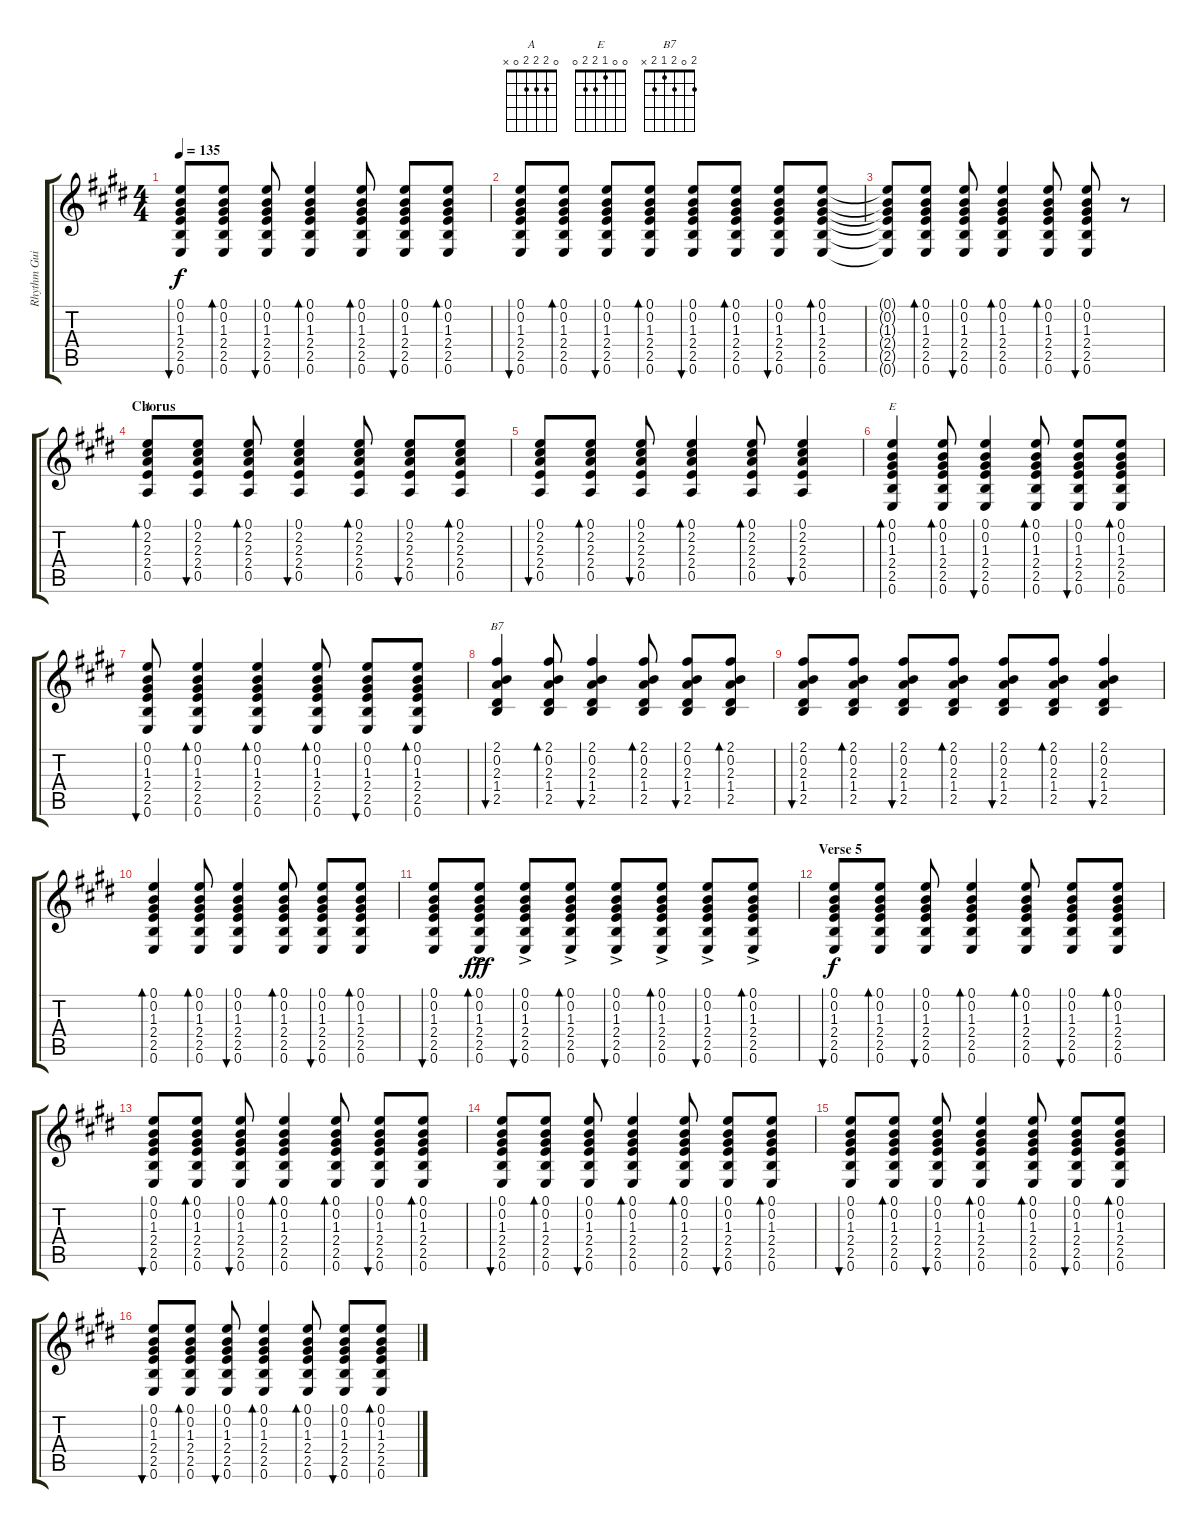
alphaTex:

\track ("Rhythm Guitar" "Rhythm Gui") {instrument acousticguitarsteel}
\staff {score tabs}
\tuning (E4 B3 G3 D3 A2 E2) {hide}
\chord ("A" 0 2 2 2 0 x)
\chord ("E" 0 0 1 2 2 0)
\chord ("B7" 2 0 2 1 2 x)
\ts (4 4)
\tempo 135
\clef g2
\ks e
(0.1 0.2 1.3 2.4 2.5 0.6).8{bu 30 dy f} (0.1 0.2 1.3 2.4 2.5 0.6).8{bd 30} (0.1 0.2 1.3 2.4 2.5 0.6).8{bu 30} (0.1 0.2 1.3 2.4 2.5 0.6).4{bd 30} (0.1 0.2 1.3 2.4 2.5 0.6).8{bd 30} (0.1 0.2 1.3 2.4 2.5 0.6).8{bu 30} (0.1 0.2 1.3 2.4 2.5 0.6).8{bd 30} |
(0.1 0.2 1.3 2.4 2.5 0.6).8{bu 30} (0.1 0.2 1.3 2.4 2.5 0.6).8{bd 30} (0.1 0.2 1.3 2.4 2.5 0.6).8{bu 30} (0.1 0.2 1.3 2.4 2.5 0.6).8{bd 30} (0.1 0.2 1.3 2.4 2.5 0.6).8{bu 30} (0.1 0.2 1.3 2.4 2.5 0.6).8{bd 30} (0.1 0.2 1.3 2.4 2.5 0.6).8{bu 30} (0.1 0.2 1.3 2.4 2.5 0.6).8{bd 30} |
(0.1{t} 0.2{t} 1.3{t} 2.4{t} 2.5{t} 0.6{t}).8 (0.1 0.2 1.3 2.4 2.5 0.6).8{bd 30} (0.1 0.2 1.3 2.4 2.5 0.6).8{bu 30} (0.1 0.2 1.3 2.4 2.5 0.6).4{bd 30} (0.1 0.2 1.3 2.4 2.5 0.6).8{bd 30} (0.1 0.2 1.3 2.4 2.5 0.6).8{bu 30} r.8 |
\section ("" "Chorus")
(0.1 2.2 2.3 2.4 0.5).8{bd 30 ch "A"} (0.1 2.2 2.3 2.4 0.5).8{bu 30} (0.1 2.2 2.3 2.4 0.5).8{bd 30} (0.1 2.2 2.3 2.4 0.5).4{bu 30} (0.1 2.2 2.3 2.4 0.5).8{bd 30} (0.1 2.2 2.3 2.4 0.5).8{bu 30} (0.1 2.2 2.3 2.4 0.5).8{bd 30} |
(0.1 2.2 2.3 2.4 0.5).8{bu 30} (0.1 2.2 2.3 2.4 0.5).8{bd 30} (0.1 2.2 2.3 2.4 0.5).8{bu 30} (0.1 2.2 2.3 2.4 0.5).4{bd 30} (0.1 2.2 2.3 2.4 0.5).8{bd 30} (0.1 2.2 2.3 2.4 0.5).4{bu 30} |
(0.1 0.2 1.3 2.4 2.5 0.6).4{bd 30 ch "E"} (0.1 0.2 1.3 2.4 2.5 0.6).8{bd 30} (0.1 0.2 1.3 2.4 2.5 0.6).4{bu 30} (0.1 0.2 1.3 2.4 2.5 0.6).8{bd 30} (0.1 0.2 1.3 2.4 2.5 0.6).8{bu 30} (0.1 0.2 1.3 2.4 2.5 0.6).8{bd 30} |
(0.1 0.2 1.3 2.4 2.5 0.6).8{bu 30} (0.1 0.2 1.3 2.4 2.5 0.6).4{bd 30} (0.1 0.2 1.3 2.4 2.5 0.6).4{bd 30} (0.1 0.2 1.3 2.4 2.5 0.6).8{bd 30} (0.1 0.2 1.3 2.4 2.5 0.6).8{bu 30} (0.1 0.2 1.3 2.4 2.5 0.6).8{bd 30} |
(2.1 0.2 2.3 1.4 2.5).4{bu 30 ch "B7"} (2.1 0.2 2.3 1.4 2.5).8{bd 30} (2.1 0.2 2.3 1.4 2.5).4{bu 30} (2.1 0.2 2.3 1.4 2.5).8{bd 30} (2.1 0.2 2.3 1.4 2.5).8{bu 30} (2.1 0.2 2.3 1.4 2.5).8{bd 30} |
(2.1 0.2 2.3 1.4 2.5).8{bu 30} (2.1 0.2 2.3 1.4 2.5).8{bd 30} (2.1 0.2 2.3 1.4 2.5).8{bu 30} (2.1 0.2 2.3 1.4 2.5).8{bd 30} (2.1 0.2 2.3 1.4 2.5).8{bu 30} (2.1 0.2 2.3 1.4 2.5).8{bd 30} (2.1 0.2 2.3 1.4 2.5).4{bu 30} |
(0.1 0.2 1.3 2.4 2.5 0.6).4{bd 30} (0.1 0.2 1.3 2.4 2.5 0.6).8{bd 30} (0.1 0.2 1.3 2.4 2.5 0.6).4{bu 30} (0.1 0.2 1.3 2.4 2.5 0.6).8{bd 30} (0.1 0.2 1.3 2.4 2.5 0.6).8{bu 30} (0.1 0.2 1.3 2.4 2.5 0.6).8{bd 30} |
(0.1 0.2 1.3 2.4 2.5 0.6).8{bu 30} (0.1{ac} 0.2{ac} 1.3{ac} 2.4{ac} 2.5{ac} 0.6{ac}).8{bd 30 dy fff} (0.1{ac} 0.2{ac} 1.3{ac} 2.4{ac} 2.5{ac} 0.6{ac}).8{bu 30} (0.1{ac} 0.2{ac} 1.3{ac} 2.4{ac} 2.5{ac} 0.6{ac}).8{bd 30} (0.1{ac} 0.2{ac} 1.3{ac} 2.4{ac} 2.5{ac} 0.6{ac}).8{bu 30} (0.1{ac} 0.2{ac} 1.3{ac} 2.4{ac} 2.5{ac} 0.6{ac}).8{bd 30} (0.1{ac} 0.2{ac} 1.3{ac} 2.4{ac} 2.5{ac} 0.6{ac}).8{bu 30} (0.1{ac} 0.2{ac} 1.3{ac} 2.4{ac} 2.5{ac} 0.6{ac}).8{bd 30} |
\section ("" "Verse 5")
(0.1 0.2 1.3 2.4 2.5 0.6).8{bu 30 dy f} (0.1 0.2 1.3 2.4 2.5 0.6).8{bd 30} (0.1 0.2 1.3 2.4 2.5 0.6).8{bu 30} (0.1 0.2 1.3 2.4 2.5 0.6).4{bd 30} (0.1 0.2 1.3 2.4 2.5 0.6).8{bd 30} (0.1 0.2 1.3 2.4 2.5 0.6).8{bu 30} (0.1 0.2 1.3 2.4 2.5 0.6).8{bd 30} |
(0.1 0.2 1.3 2.4 2.5 0.6).8{bu 30} (0.1 0.2 1.3 2.4 2.5 0.6).8{bd 30} (0.1 0.2 1.3 2.4 2.5 0.6).8{bu 30} (0.1 0.2 1.3 2.4 2.5 0.6).4{bd 30} (0.1 0.2 1.3 2.4 2.5 0.6).8{bd 30} (0.1 0.2 1.3 2.4 2.5 0.6).8{bu 30} (0.1 0.2 1.3 2.4 2.5 0.6).8{bd 30} |
(0.1 0.2 1.3 2.4 2.5 0.6).8{bu 30} (0.1 0.2 1.3 2.4 2.5 0.6).8{bd 30} (0.1 0.2 1.3 2.4 2.5 0.6).8{bu 30} (0.1 0.2 1.3 2.4 2.5 0.6).4{bd 30} (0.1 0.2 1.3 2.4 2.5 0.6).8{bd 30} (0.1 0.2 1.3 2.4 2.5 0.6).8{bu 30} (0.1 0.2 1.3 2.4 2.5 0.6).8{bd 30} |
(0.1 0.2 1.3 2.4 2.5 0.6).8{bu 30} (0.1 0.2 1.3 2.4 2.5 0.6).8{bd 30} (0.1 0.2 1.3 2.4 2.5 0.6).8{bu 30} (0.1 0.2 1.3 2.4 2.5 0.6).4{bd 30} (0.1 0.2 1.3 2.4 2.5 0.6).8{bd 30} (0.1 0.2 1.3 2.4 2.5 0.6).8{bu 30} (0.1 0.2 1.3 2.4 2.5 0.6).8{bd 30} |
(0.1 0.2 1.3 2.4 2.5 0.6).8{bu 30} (0.1 0.2 1.3 2.4 2.5 0.6).8{bd 30} (0.1 0.2 1.3 2.4 2.5 0.6).8{bu 30} (0.1 0.2 1.3 2.4 2.5 0.6).4{bd 30} (0.1 0.2 1.3 2.4 2.5 0.6).8{bd 30} (0.1 0.2 1.3 2.4 2.5 0.6).8{bu 30} (0.1 0.2 1.3 2.4 2.5 0.6).8{bd 30}
